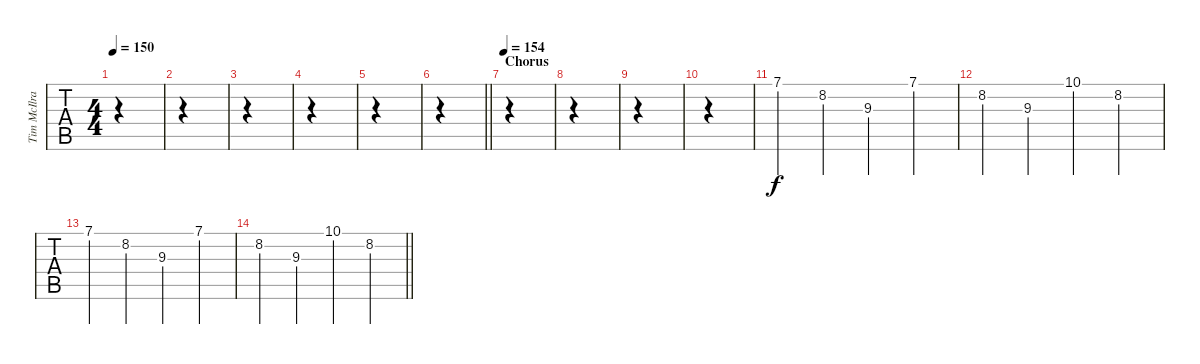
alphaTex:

\track ("Tim McIlrath - Guitar Two" "Tim McIlra") {instrument distortionguitar}
\staff {tabs}
\tuning (Eb4 Bb3 Gb3 Db3 Ab2 Eb2) {hide}
\ts (4 4)
\tempo 150
\clef g2
\ks db
|
|
|
|
|
\barLineRight lightlight
|
\section ("" "Chorus")
\tempo 154
|
|
|
|
7.1.4{volume 7} 8.2.4 9.3.4 7.1.4 |
8.2.4 9.3.4 10.1.4 8.2.4 |
7.1.4 8.2.4 9.3.4 7.1.4 |
\barLineRight lightlight
8.2.4 9.3.4 10.1.4 8.2.4
